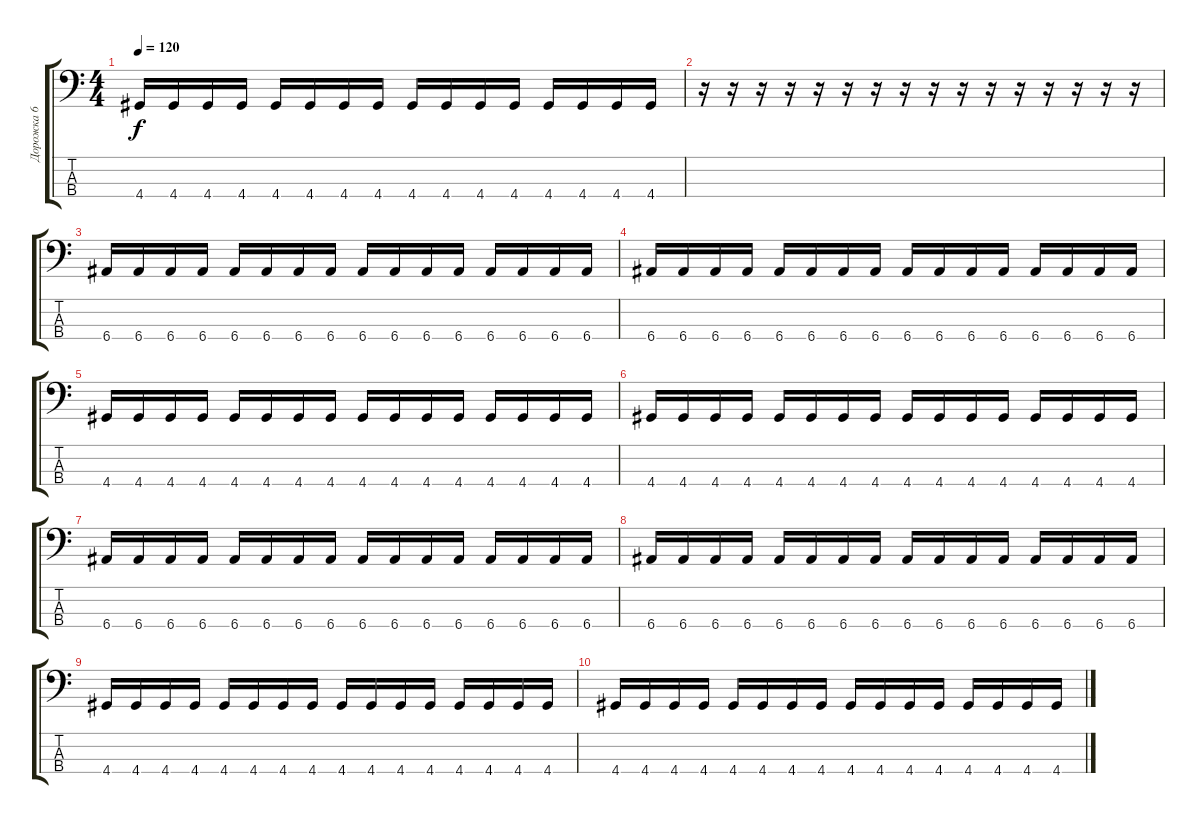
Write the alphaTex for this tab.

\track ("Дорожка 6" "Дорожка 6") {instrument electricbasspick}
\staff {score tabs}
\tuning (G2 D2 A1 E1) {hide}
\ts (4 4)
\tempo 120
\clef f4
\ks c
4.4.16{dy f} 4.4.16 4.4.16 4.4.16 4.4.16 4.4.16 4.4.16 4.4.16 4.4.16 4.4.16 4.4.16 4.4.16 4.4.16 4.4.16 4.4.16 4.4.16 |
r.16 r.16 r.16 r.16 r.16 r.16 r.16 r.16 r.16 r.16 r.16 r.16 r.16 r.16 r.16 r.16 |
6.4.16 6.4.16 6.4.16 6.4.16 6.4.16 6.4.16 6.4.16 6.4.16 6.4.16 6.4.16 6.4.16 6.4.16 6.4.16 6.4.16 6.4.16 6.4.16 |
6.4.16 6.4.16 6.4.16 6.4.16 6.4.16 6.4.16 6.4.16 6.4.16 6.4.16 6.4.16 6.4.16 6.4.16 6.4.16 6.4.16 6.4.16 6.4.16 |
4.4.16 4.4.16 4.4.16 4.4.16 4.4.16 4.4.16 4.4.16 4.4.16 4.4.16 4.4.16 4.4.16 4.4.16 4.4.16 4.4.16 4.4.16 4.4.16 |
4.4.16 4.4.16 4.4.16 4.4.16 4.4.16 4.4.16 4.4.16 4.4.16 4.4.16 4.4.16 4.4.16 4.4.16 4.4.16 4.4.16 4.4.16 4.4.16 |
6.4.16 6.4.16 6.4.16 6.4.16 6.4.16 6.4.16 6.4.16 6.4.16 6.4.16 6.4.16 6.4.16 6.4.16 6.4.16 6.4.16 6.4.16 6.4.16 |
6.4.16 6.4.16 6.4.16 6.4.16 6.4.16 6.4.16 6.4.16 6.4.16 6.4.16 6.4.16 6.4.16 6.4.16 6.4.16 6.4.16 6.4.16 6.4.16 |
4.4.16 4.4.16 4.4.16 4.4.16 4.4.16 4.4.16 4.4.16 4.4.16 4.4.16 4.4.16 4.4.16 4.4.16 4.4.16 4.4.16 4.4.16 4.4.16 |
4.4.16 4.4.16 4.4.16 4.4.16 4.4.16 4.4.16 4.4.16 4.4.16 4.4.16 4.4.16 4.4.16 4.4.16 4.4.16 4.4.16 4.4.16 4.4.16
